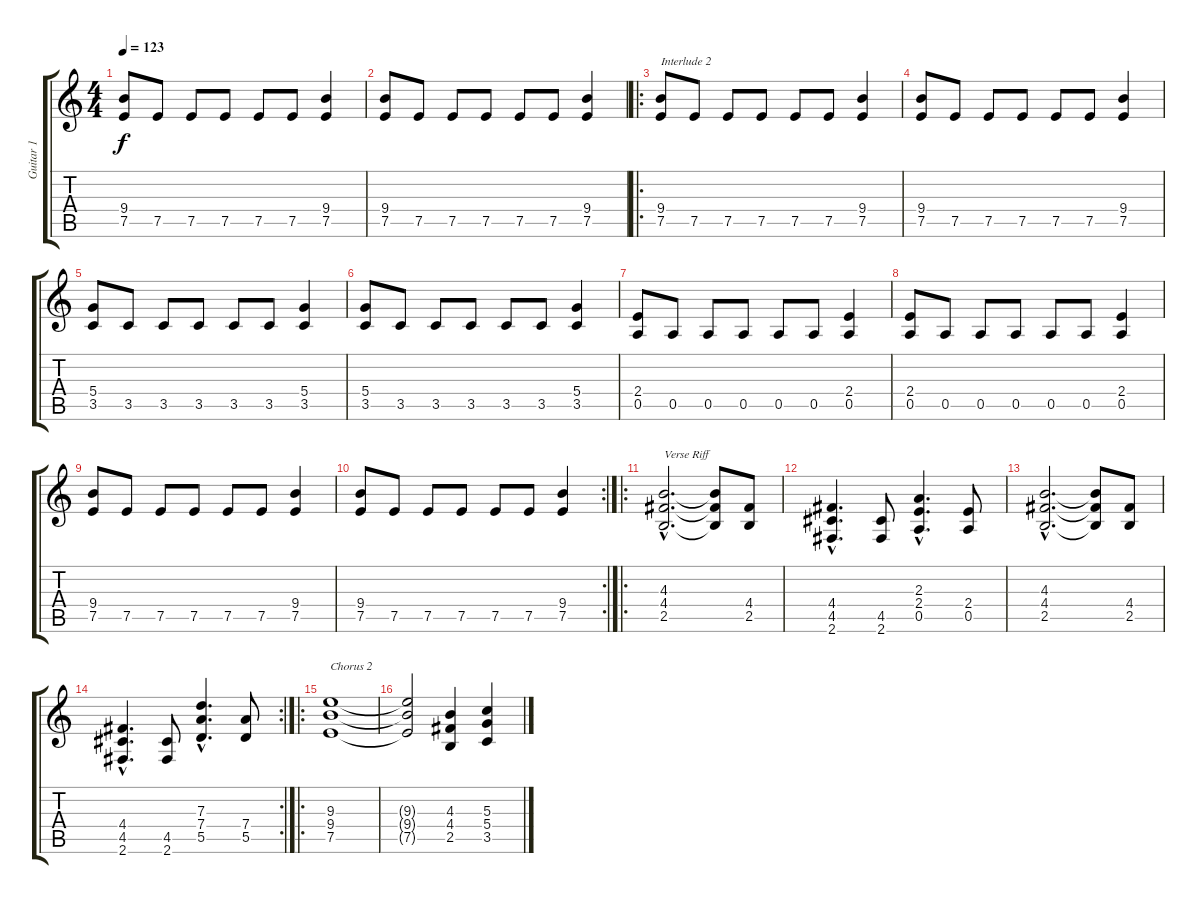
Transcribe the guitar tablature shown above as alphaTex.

\track ("Guitar 1" "Guitar 1") {instrument overdrivenguitar}
\staff {score tabs}
\tuning (E4 B3 G3 D3 A2 E2) {hide}
\ts (4 4)
\tempo 123
\clef g2
\ks c
(9.4 7.5).8{dy f} 7.5.8 7.5.8 7.5.8 7.5.8 7.5.8 (9.4 7.5).4 |
(9.4 7.5).8 7.5.8 7.5.8 7.5.8 7.5.8 7.5.8 (9.4 7.5).4 |
\ro
(9.4 7.5).8{txt "Interlude 2"} 7.5.8 7.5.8 7.5.8 7.5.8 7.5.8 (9.4 7.5).4 |
(9.4 7.5).8 7.5.8 7.5.8 7.5.8 7.5.8 7.5.8 (9.4 7.5).4 |
(5.4 3.5).8 3.5.8 3.5.8 3.5.8 3.5.8 3.5.8 (5.4 3.5).4 |
(5.4 3.5).8 3.5.8 3.5.8 3.5.8 3.5.8 3.5.8 (5.4 3.5).4 |
(2.4 0.5).8 0.5.8 0.5.8 0.5.8 0.5.8 0.5.8 (2.4 0.5).4 |
(2.4 0.5).8 0.5.8 0.5.8 0.5.8 0.5.8 0.5.8 (2.4 0.5).4 |
(9.4 7.5).8 7.5.8 7.5.8 7.5.8 7.5.8 7.5.8 (9.4 7.5).4 |
\rc 2
(9.4 7.5).8 7.5.8 7.5.8 7.5.8 7.5.8 7.5.8 (9.4 7.5).4 |
\ro
(4.3{hac} 4.4{hac} 2.5{hac}).2{d txt "Verse Riff"} (4.3{t} 4.4{t} 2.5{t}).8 (4.4 2.5).8 |
(4.4{hac} 4.5{hac} 2.6{hac}).4{d} (4.5 2.6).8 (2.3{hac} 2.4{hac} 0.5{hac}).4{d} (2.4 0.5).8 |
(4.3{hac} 4.4{hac} 2.5{hac}).2{d} (4.3{t} 4.4{t} 2.5{t}).8 (4.4 2.5).8 |
\rc 2
(4.4{hac} 4.5{hac} 2.6{hac}).4{d} (4.5 2.6).8 (7.3{hac} 7.4{hac} 5.5{hac}).4{d} (7.4 5.5).8 |
\ro
(9.3 9.4 7.5).1{txt "Chorus 2"} |
(9.3{t} 9.4{t} 7.5{t}).2 (4.3 4.4 2.5).4 (5.3 5.4 3.5).4
